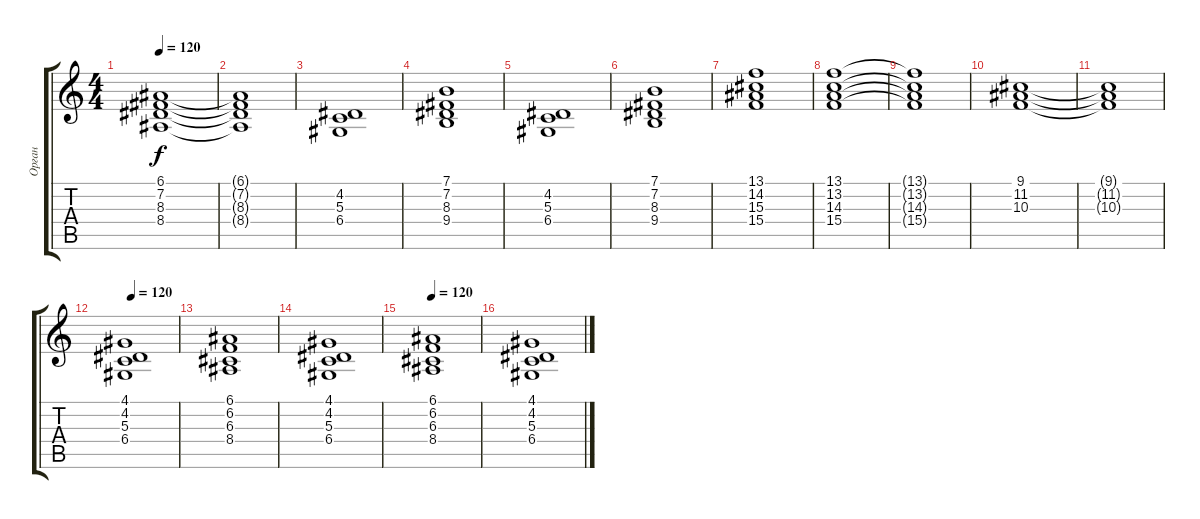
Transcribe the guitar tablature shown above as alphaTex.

\track ("Орган" "Орган") {instrument rockorgan}
\staff {score tabs}
\tuning (E4 B3 G3 D3 A2 E2) {hide}
\ts (4 4)
\tempo 120
\clef g2
\ks c
(6.1 7.2 8.3 8.4).1{dy f} |
(6.1{t} 7.2{t} 8.3{t} 8.4{t}).1 |
(4.2 5.3 6.4).1 |
(7.1 7.2 8.3 9.4).1 |
(4.2 5.3 6.4).1 |
(7.1 7.2 8.3 9.4).1 |
(13.1 14.2 15.3 15.4).1 |
(13.1 13.2 14.3 15.4).1 |
(13.1{t} 13.2{t} 14.3{t} 15.4{t}).1 |
(9.1 11.2 10.3).1 |
(9.1{t} 11.2{t} 10.3{t}).1 |
\tempo 120
(4.1 4.2 5.3 6.4).1 |
(6.1 6.2 6.3 8.4).1 |
(4.1 4.2 5.3 6.4).1 |
\tempo 120
(6.1 6.2 6.3 8.4).1 |
(4.1 4.2 5.3 6.4).1
